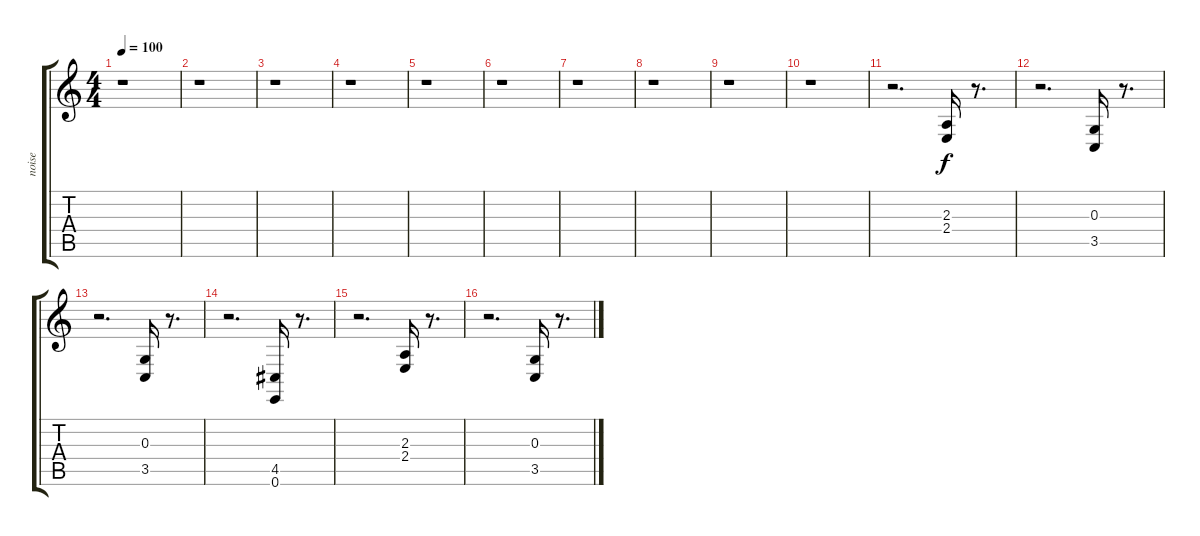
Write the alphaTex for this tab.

\track ("noise" "noise") {instrument guitarfretnoise}
\staff {score tabs}
\tuning (E4 B3 G3 D3 A2 E2) {hide}
\ts (4 4)
\tempo 100
\clef g2
\ks c
r.1{dy f instrument guitarfretnoise} |
r.1 |
r.1 |
r.1 |
r.1 |
r.1 |
r.1 |
r.1 |
r.1 |
r.1 |
r.2{d} (2.3 2.4).16 r.8{d} |
r.2{d} (0.3 3.5).16 r.8{d} |
r.2{d} (0.3 3.5).16 r.8{d} |
r.2{d} (4.5 0.6).16 r.8{d} |
r.2{d} (2.3 2.4).16 r.8{d} |
r.2{d} (0.3 3.5).16 r.8{d}
